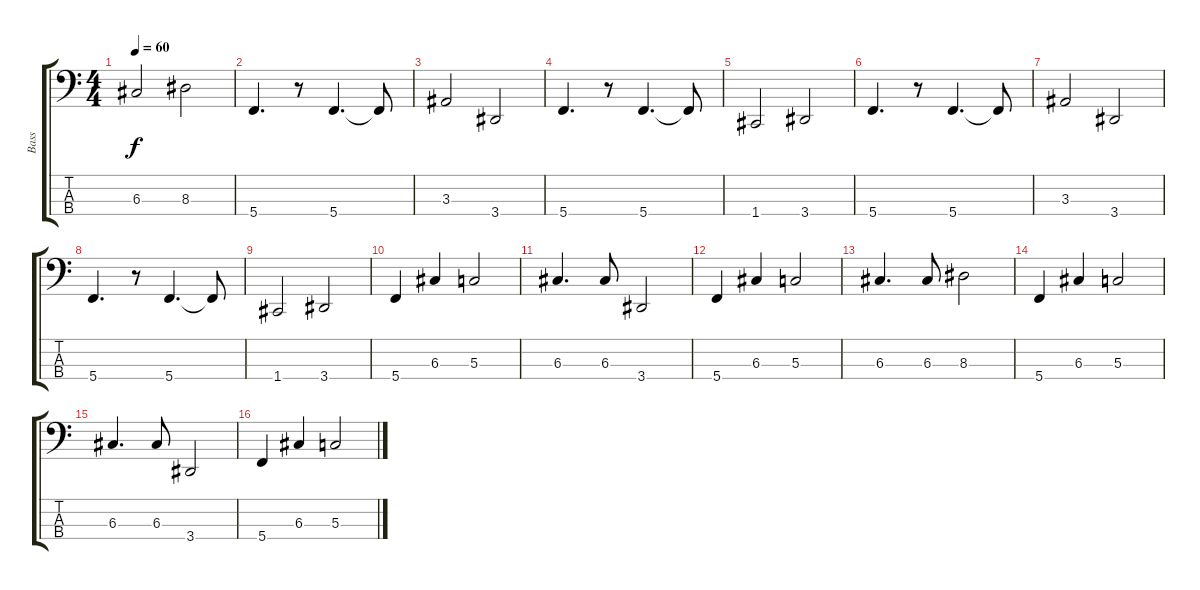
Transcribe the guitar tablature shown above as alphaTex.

\track ("Bass" "Bass") {instrument electricbassfinger}
\staff {score tabs}
\tuning (F2 C2 G1 C1) {hide}
\ts (4 4)
\tempo 60
\clef f4
\ks c
6.3.2{dy f} 8.3.2 |
5.4.4{d} r.8 5.4.4{d} 5.4{t}.8 |
3.3.2 3.4.2 |
5.4.4{d} r.8 5.4.4{d} 5.4{t}.8 |
1.4.2 3.4.2 |
5.4.4{d} r.8 5.4.4{d} 5.4{t}.8 |
3.3.2 3.4.2 |
5.4.4{d} r.8 5.4.4{d} 5.4{t}.8 |
1.4.2 3.4.2 |
5.4.4 6.3.4 5.3.2 |
6.3.4{d} 6.3.8 3.4.2 |
5.4.4 6.3.4 5.3.2 |
6.3.4{d} 6.3.8 8.3.2 |
5.4.4 6.3.4 5.3.2 |
6.3.4{d} 6.3.8 3.4.2 |
5.4.4 6.3.4 5.3.2
